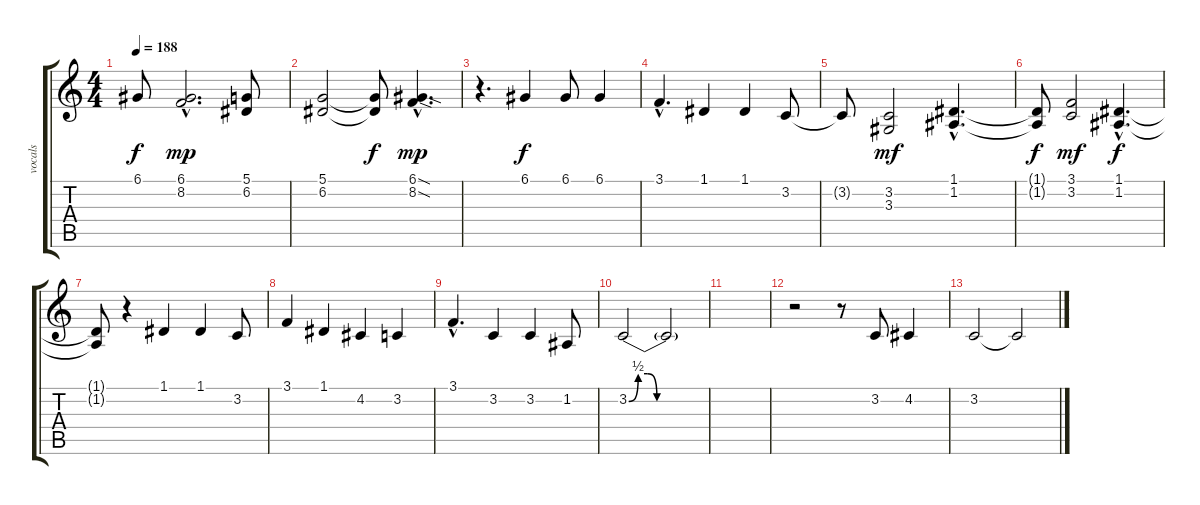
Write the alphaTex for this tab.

\track ("vocals" "vocals") {instrument oboe}
\staff {score tabs}
\tuning (D4 A3 F3 C3 G2 C2) {hide}
\ts (4 4)
\tempo 188
\clef g2
\ks c
6.1{t}.8{dy f} (6.1{hac} 8.2{hac}).2{d dy mp} (5.1 6.2).8 |
(5.1 6.2).2 (5.1{t} 6.2{t}).8{dy f} (6.1{sod hac} 8.2{sod hac}).4{d dy mp} |
r.4{d} 6.1.4{dy f} 6.1.8 6.1.4 |
3.1{hac}.4{d} 1.1.4 1.1.4 3.2.8 |
3.2{t}.8 (3.2 3.3).2{dy mf} (1.1{hac} 1.2{hac}).4{d} |
(1.1{t} 1.2{t}).8{dy f} (3.1 3.2).2{dy mf} (1.1{hac} 1.2{hac}).4{d dy f} |
(1.1{t} 1.2{t}).8 r.4 1.1.4 1.1.4 3.2.8 |
3.1.4 1.1.4 4.2.4 3.2.4 |
3.1{hac}.4{d} 3.2.4 3.2.4 1.2.8 |
3.2{be (custom 0 0 7 2 14 2 21 0 45 0 60 0)}.2 3.2{t}.2 |
|
r.2 r.8 3.2.8 4.2.4 |
3.2.2 3.2{t}.2
